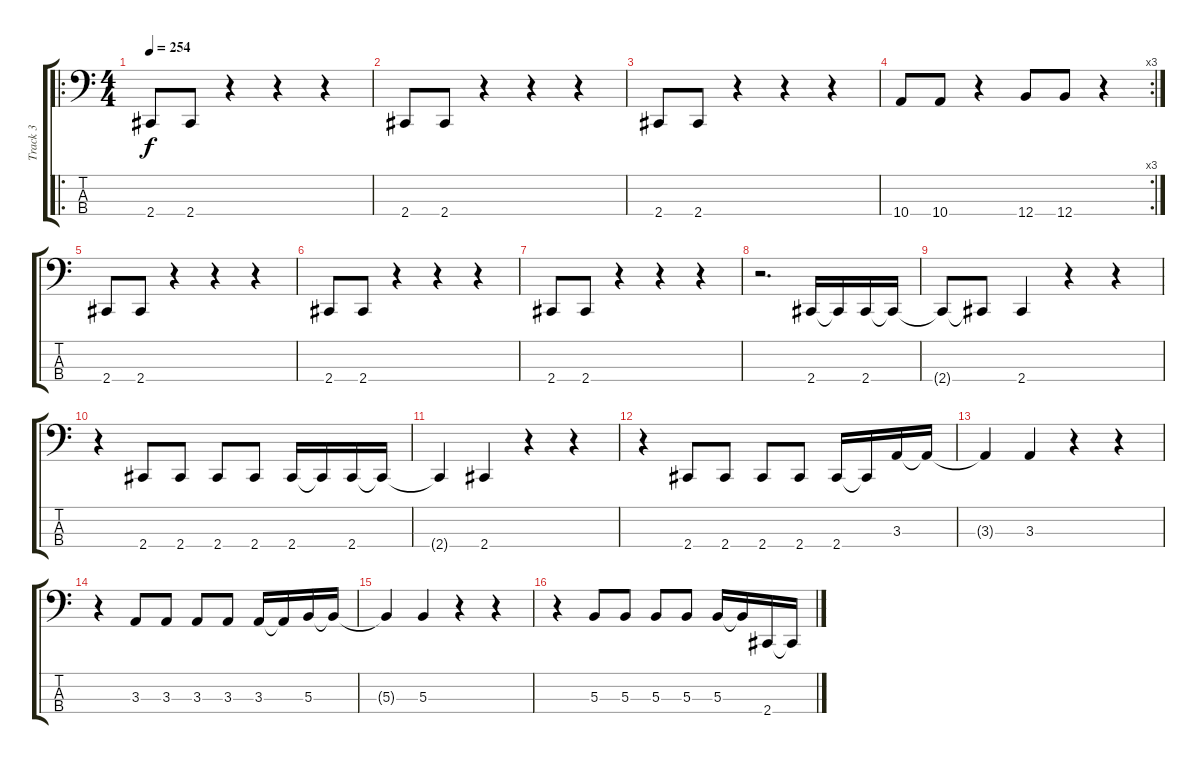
\track ("Track 3" "Track 3") {instrument electricbasspick}
\staff {score tabs}
\tuning (E2 B1 Gb1 B0) {hide}
\ro
\ts (4 4)
\tempo 254
\clef f4
\ks c
2.4.8{dy f instrument electricbasspick} 2.4.8 r.4 r.4 r.4 |
2.4.8 2.4.8 r.4 r.4 r.4 |
2.4.8 2.4.8 r.4 r.4 r.4 |
\rc 3
10.4.8 10.4.8 r.4 12.4.8 12.4.8 r.4 |
2.4.8 2.4.8 r.4 r.4 r.4 |
2.4.8 2.4.8 r.4 r.4 r.4 |
2.4.8 2.4.8 r.4 r.4 r.4 |
r.2{d} 2.4.16 2.4{t}.16 2.4.16 2.4{t}.16 |
2.4{t}.8 2.4{t}.8 2.4.4 r.4 r.4 |
r.4 2.4.8 2.4.8 2.4.8 2.4.8 2.4.16 2.4{t}.16 2.4.16 2.4{t}.16 |
2.4{t}.4 2.4.4 r.4 r.4 |
r.4 2.4.8 2.4.8 2.4.8 2.4.8 2.4.16 2.4{t}.16 3.3.16 3.3{t}.16 |
3.3{t}.4 3.3.4 r.4 r.4 |
r.4 3.3.8 3.3.8 3.3.8 3.3.8 3.3.16 3.3{t}.16 5.3.16 5.3{t}.16 |
5.3{t}.4 5.3.4 r.4 r.4 |
r.4 5.3.8 5.3.8 5.3.8 5.3.8 5.3.16 5.3{t}.16 2.4.16 2.4{t}.16
